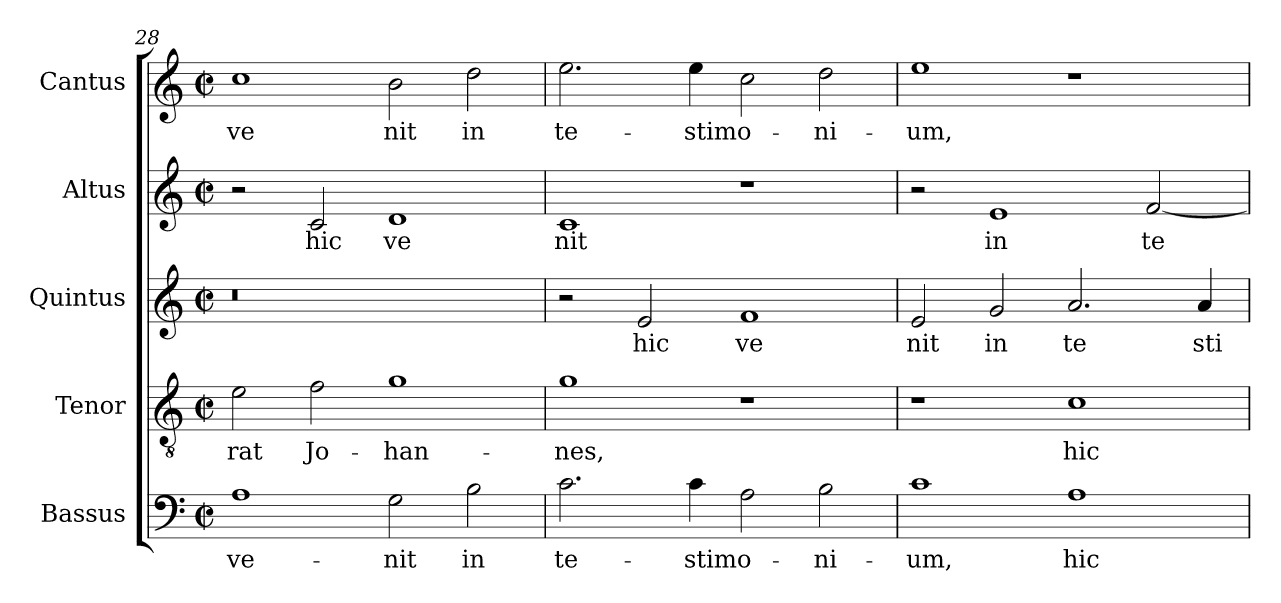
**kern	**text	**kern	**text	**kern	**text	**kern	**text	**kern	**text
*part5	*part5	*part4	*part4	*part3	*part3	*part2	*part2	*part1	*part1
*staff5	*staff5	*staff4	*staff4	*staff3	*staff3	*staff2	*staff2	*staff1	*staff1
*I"Bassus	*	*I"Tenor	*	*I"Quintus	*	*I"Altus	*	*I"Cantus	*
*clefF4	*	*clefGv2	*	*clefG2	*	*clefG2	*	*clefG2	*
*M2/2	*	*M2/2	*	*M2/2	*	*M2/2	*	*M2/2	*
*met(c|)	*	*met(c|)	*	*met(c|)	*	*met(c|)	*	*met(c|)	*
=28	=28	=28	=28	=28	=28	=28	=28	=28	=28
!	!LO:LY:b:cj	!	!LO:LY:b:cj	!	!	!	!	!	!LO:LY:b:cj
1A	ve-	2e\	-rat	0r	.	2r	.	1cc	ve
!	!	!	!LO:LY:b:cj	!	!	!	!LO:LY:b:cj	!	!
.	.	2f\	Jo-	.	.	2c/	hic	.	.
!	!LO:LY:b:cj	!	!LO:LY:b:cj	!	!	!	!LO:LY:b:cj	!	!LO:LY:b:cj
2G\	-nit	1g	-han-	.	.	1d	ve	2b\	nit
!	!LO:LY:b:cj	!	!	!	!	!	!	!	!LO:LY:b:cj
2B\	in	.	.	.	.	.	.	2dd\	in
!!LO:LB:g=z
=29	=29	=29	=29	=29	=29	=29	=29	=29	=29
!	!LO:LY:b:cj	!	!LO:LY:b:cj	!	!	!	!LO:LY:b:cj	!	!LO:LY:b:cj
2.c\	te-	1g	-nes,	2r	.	1c	nit	2.ee\	te-
!	!	!	!	!	!LO:LY:b:cj	!	!	!	!
.	.	.	.	2e/	hic	.	.	.	.
!	!LO:LY:b	!	!	!	!	!	!	!	!LO:LY:b
4c\	-stimo-	.	.	.	.	.	.	4ee\	-stimo-
!	!	!	!	!	!LO:LY:b:cj	!	!	!	!
2A\	.	1r	.	1f	ve	1r	.	2cc\	.
!	!LO:LY:b:cj	!	!	!	!	!	!	!	!LO:LY:b:cj
2B\	-ni-	.	.	.	.	.	.	2dd\	-ni-
=30	=30	=30	=30	=30	=30	=30	=30	=30	=30
!	!LO:LY:b:cj	!	!	!	!LO:LY:b:cj	!	!	!	!LO:LY:b:cj
1c	-um,	1r	.	2e/	nit	2r	.	1ee	-um,
!	!	!	!	!	!LO:LY:b:cj	!	!LO:LY:b:cj	!	!
.	.	.	.	2g/	in	1e	in	.	.
!	!LO:LY:b:cj	!	!LO:LY:b:cj	!	!LO:LY:b:cj	!	!	!	!
1A	hic	1c	hic	2.a/	te	.	.	1r	.
!	!	!	!	!	!	!	!LO:LY:b:cj	!	!
.	.	.	.	.	.	[<2f/	te-	.	.
!	!	!	!	!	!LO:LY:b:cj	!	!	!	!
.	.	.	.	4a/	sti	.	.	.	.
=	=	=	=	=	=	=	=	=	=
*-	*-	*-	*-	*-	*-	*-	*-	*-	*-
